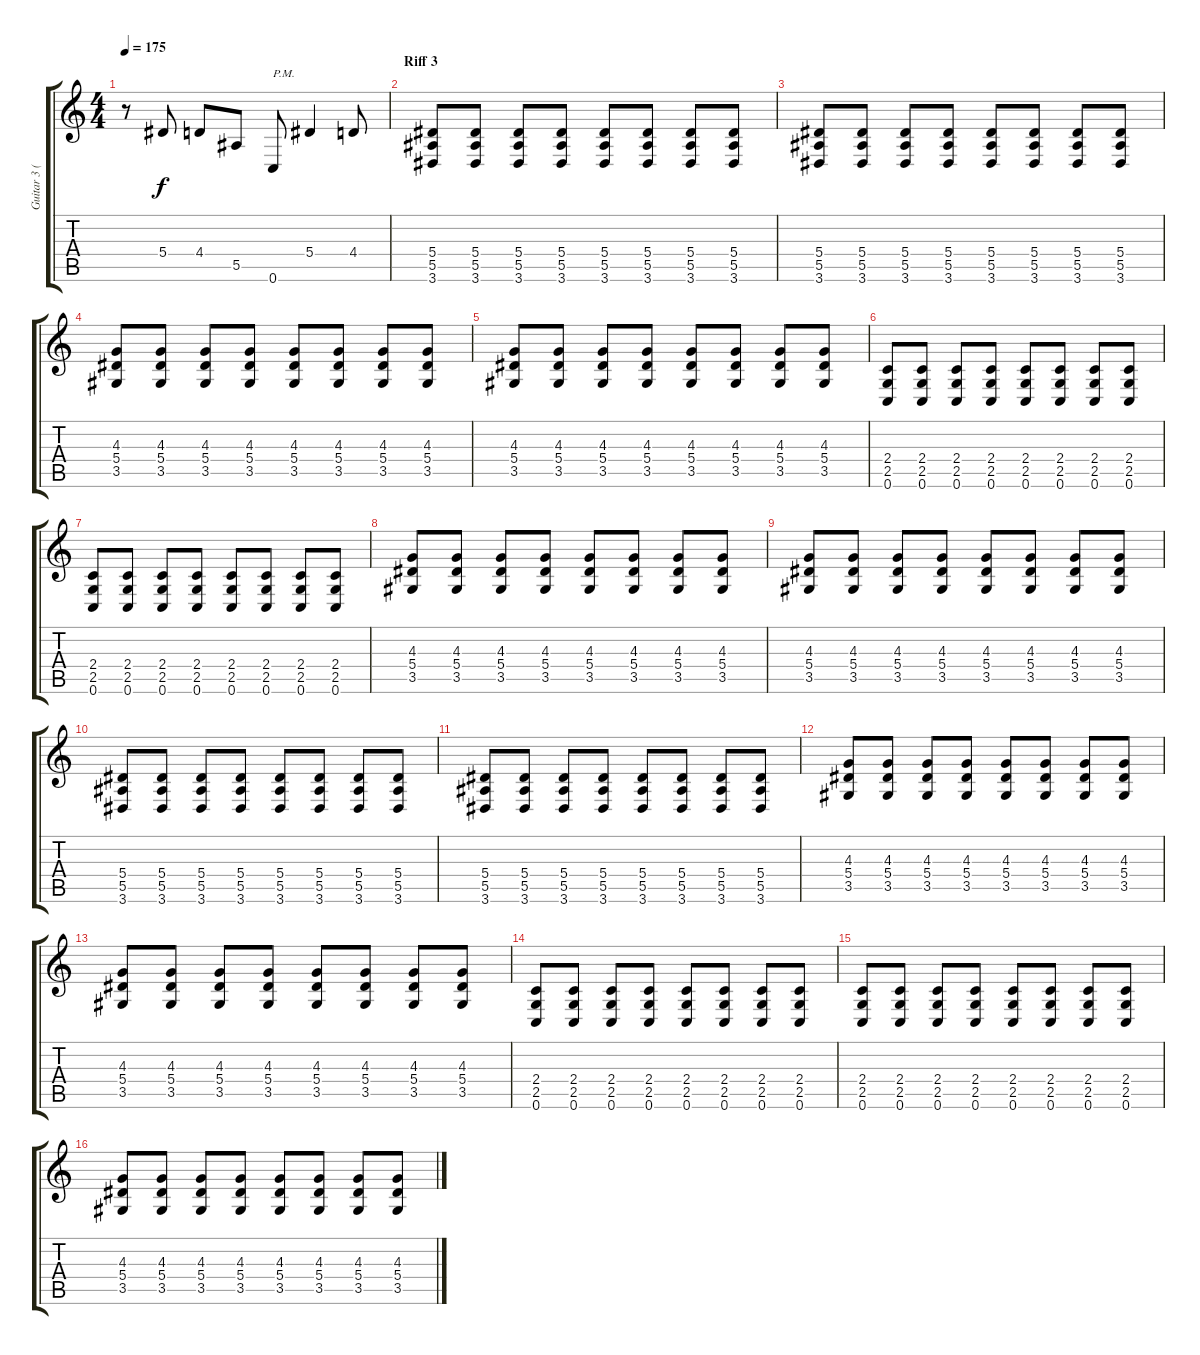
\track ("Guitar 3 (Lead)" "Guitar 3 (") {instrument distortionguitar}
\staff {score tabs}
\tuning (C4 G3 Eb3 Bb2 F2 C2) {hide}
\ts (4 4)
\tempo 175
\clef g2
\ks c
r.8{dy f} 5.4.8 4.4.8 5.5.8 0.6.8{txt "P.M."} 5.4.4 4.4.8 |
\section ("" "Riff 3")
(5.4 5.5 3.6).8 (5.4 5.5 3.6).8 (5.4 5.5 3.6).8 (5.4 5.5 3.6).8 (5.4 5.5 3.6).8 (5.4 5.5 3.6).8 (5.4 5.5 3.6).8 (5.4 5.5 3.6).8 |
(5.4 5.5 3.6).8 (5.4 5.5 3.6).8 (5.4 5.5 3.6).8 (5.4 5.5 3.6).8 (5.4 5.5 3.6).8 (5.4 5.5 3.6).8 (5.4 5.5 3.6).8 (5.4 5.5 3.6).8 |
(4.3 5.4 3.5).8 (4.3 5.4 3.5).8 (4.3 5.4 3.5).8 (4.3 5.4 3.5).8 (4.3 5.4 3.5).8 (4.3 5.4 3.5).8 (4.3 5.4 3.5).8 (4.3 5.4 3.5).8 |
(4.3 5.4 3.5).8 (4.3 5.4 3.5).8 (4.3 5.4 3.5).8 (4.3 5.4 3.5).8 (4.3 5.4 3.5).8 (4.3 5.4 3.5).8 (4.3 5.4 3.5).8 (4.3 5.4 3.5).8 |
(2.4 2.5 0.6).8 (2.4 2.5 0.6).8 (2.4 2.5 0.6).8 (2.4 2.5 0.6).8 (2.4 2.5 0.6).8 (2.4 2.5 0.6).8 (2.4 2.5 0.6).8 (2.4 2.5 0.6).8 |
(2.4 2.5 0.6).8 (2.4 2.5 0.6).8 (2.4 2.5 0.6).8 (2.4 2.5 0.6).8 (2.4 2.5 0.6).8 (2.4 2.5 0.6).8 (2.4 2.5 0.6).8 (2.4 2.5 0.6).8 |
(4.3 5.4 3.5).8 (4.3 5.4 3.5).8 (4.3 5.4 3.5).8 (4.3 5.4 3.5).8 (4.3 5.4 3.5).8 (4.3 5.4 3.5).8 (4.3 5.4 3.5).8 (4.3 5.4 3.5).8 |
(4.3 5.4 3.5).8 (4.3 5.4 3.5).8 (4.3 5.4 3.5).8 (4.3 5.4 3.5).8 (4.3 5.4 3.5).8 (4.3 5.4 3.5).8 (4.3 5.4 3.5).8 (4.3 5.4 3.5).8 |
(5.4 5.5 3.6).8 (5.4 5.5 3.6).8 (5.4 5.5 3.6).8 (5.4 5.5 3.6).8 (5.4 5.5 3.6).8 (5.4 5.5 3.6).8 (5.4 5.5 3.6).8 (5.4 5.5 3.6).8 |
(5.4 5.5 3.6).8 (5.4 5.5 3.6).8 (5.4 5.5 3.6).8 (5.4 5.5 3.6).8 (5.4 5.5 3.6).8 (5.4 5.5 3.6).8 (5.4 5.5 3.6).8 (5.4 5.5 3.6).8 |
(4.3 5.4 3.5).8 (4.3 5.4 3.5).8 (4.3 5.4 3.5).8 (4.3 5.4 3.5).8 (4.3 5.4 3.5).8 (4.3 5.4 3.5).8 (4.3 5.4 3.5).8 (4.3 5.4 3.5).8 |
(4.3 5.4 3.5).8 (4.3 5.4 3.5).8 (4.3 5.4 3.5).8 (4.3 5.4 3.5).8 (4.3 5.4 3.5).8 (4.3 5.4 3.5).8 (4.3 5.4 3.5).8 (4.3 5.4 3.5).8 |
(2.4 2.5 0.6).8 (2.4 2.5 0.6).8 (2.4 2.5 0.6).8 (2.4 2.5 0.6).8 (2.4 2.5 0.6).8 (2.4 2.5 0.6).8 (2.4 2.5 0.6).8 (2.4 2.5 0.6).8 |
(2.4 2.5 0.6).8 (2.4 2.5 0.6).8 (2.4 2.5 0.6).8 (2.4 2.5 0.6).8 (2.4 2.5 0.6).8 (2.4 2.5 0.6).8 (2.4 2.5 0.6).8 (2.4 2.5 0.6).8 |
(4.3 5.4 3.5).8 (4.3 5.4 3.5).8 (4.3 5.4 3.5).8 (4.3 5.4 3.5).8 (4.3 5.4 3.5).8 (4.3 5.4 3.5).8 (4.3 5.4 3.5).8 (4.3 5.4 3.5).8
